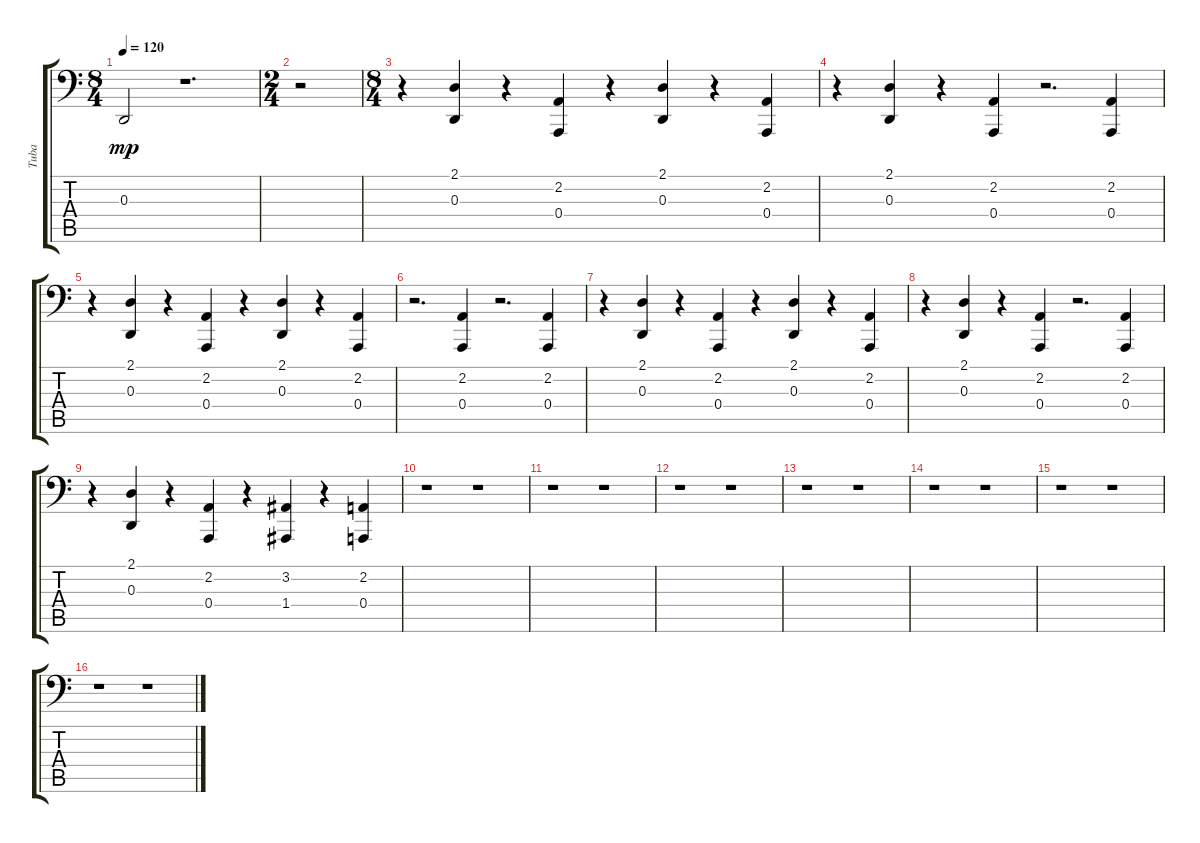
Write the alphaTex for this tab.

\track ("Tuba" "Tuba") {instrument tuba}
\staff {score tabs}
\tuning (C3 G2 D2 A1 E1 B0) {hide}
\ts (8 4)
\tempo 120
\clef f4
\ks c
0.3.2{dy mp} r.1{d} |
\ts (2 4)
r.2 |
\ts (8 4)
r.4 (2.1 0.3).4 r.4 (2.2 0.4).4 r.4 (2.1 0.3).4 r.4 (2.2 0.4).4 |
r.4 (2.1 0.3).4 r.4 (2.2 0.4).4 r.2{d} (2.2 0.4).4 |
r.4 (2.1 0.3).4 r.4 (2.2 0.4).4 r.4 (2.1 0.3).4 r.4 (2.2 0.4).4 |
r.2{d} (2.2 0.4).4 r.2{d} (2.2 0.4).4 |
r.4 (2.1 0.3).4 r.4 (2.2 0.4).4 r.4 (2.1 0.3).4 r.4 (2.2 0.4).4 |
r.4 (2.1 0.3).4 r.4 (2.2 0.4).4 r.2{d} (2.2 0.4).4 |
r.4 (2.1 0.3).4 r.4 (2.2 0.4).4 r.4 (3.2 1.4).4 r.4 (2.2 0.4).4 |
r.1 r.1 |
r.1 r.1 |
r.1 r.1 |
r.1 r.1 |
r.1 r.1 |
r.1 r.1 |
r.1 r.1
